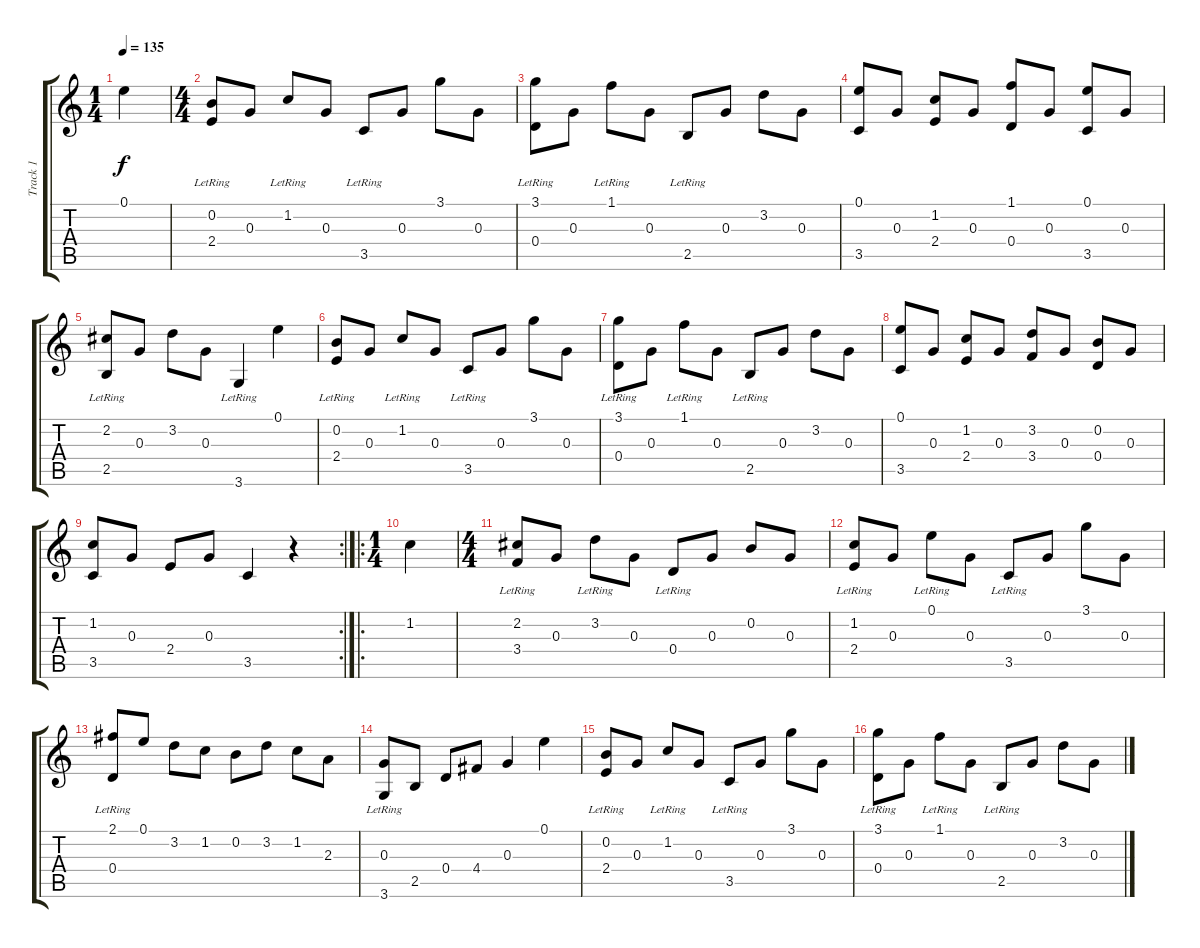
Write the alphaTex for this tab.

\track ("Track 1" "Track 1") {instrument acousticguitarnylon}
\staff {score tabs}
\tuning (E4 B3 G3 D3 A2 E2) {hide}
\ts (1 4)
\tempo 135
\clef g2
\ks c
0.1.4{dy f instrument acousticguitarnylon} |
\ts (4 4)
(0.2 2.4{lr}).8 0.3.8 1.2{lr}.8 0.3.8 3.5{lr}.8 0.3.8 3.1.8 0.3.8 |
(3.1 0.4{lr}).8 0.3.8 1.1{lr}.8 0.3.8 2.5{lr}.8 0.3.8 3.2.8 0.3.8 |
(0.1 3.5).8 0.3.8 (1.2 2.4).8 0.3.8 (1.1 0.4).8 0.3.8 (0.1 3.5).8 0.3.8 |
(2.2 2.5{lr}).8 0.3.8 3.2.8 0.3.8 3.6{lr}.4 0.1.4 |
(0.2 2.4{lr}).8 0.3.8 1.2{lr}.8 0.3.8 3.5{lr}.8 0.3.8 3.1.8 0.3.8 |
(3.1 0.4{lr}).8 0.3.8 1.1{lr}.8 0.3.8 2.5{lr}.8 0.3.8 3.2.8 0.3.8 |
(0.1 3.5).8 0.3.8 (1.2 2.4).8 0.3.8 (3.2 3.4).8 0.3.8 (0.2 0.4).8 0.3.8 |
\rc 2
(1.2 3.5).8 0.3.8 2.4.8 0.3.8 3.5.4 r.4 |
\ro
\ts (1 4)
1.2.4 |
\ts (4 4)
(2.2 3.4{lr}).8 0.3.8 3.2{lr}.8 0.3.8 0.4{lr}.8 0.3.8 0.2.8 0.3.8 |
(1.2 2.4{lr}).8 0.3.8 0.1{lr}.8 0.3.8 3.5{lr}.8 0.3.8 3.1.8 0.3.8 |
(2.1 0.4{lr}).8 0.1.8 3.2.8 1.2.8 0.2.8 3.2.8 1.2.8 2.3.8 |
(0.3{lr} 3.6).8 2.5.8 0.4.8 4.4.8 0.3.4 0.1.4 |
(0.2 2.4{lr}).8 0.3.8 1.2{lr}.8 0.3.8 3.5{lr}.8 0.3.8 3.1.8 0.3.8 |
(3.1 0.4{lr}).8 0.3.8 1.1{lr}.8 0.3.8 2.5{lr}.8 0.3.8 3.2.8 0.3.8
